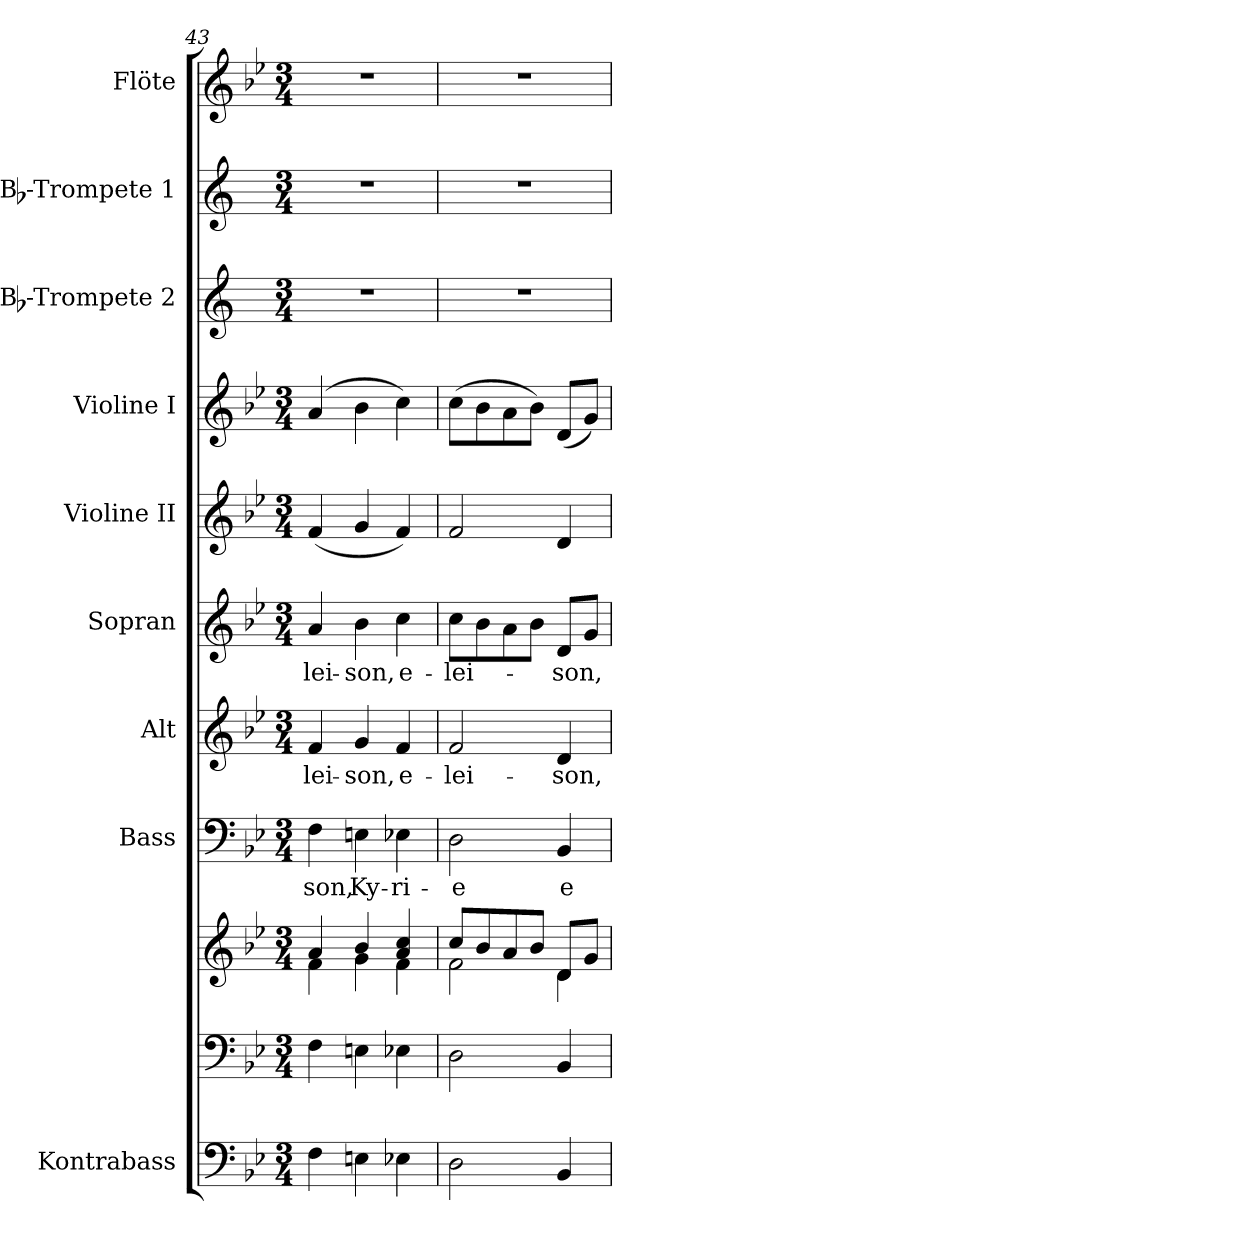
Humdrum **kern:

**kern	**kern	**kern	**kern	**text	**kern	**text	**kern	**text	**kern	**kern	**kern	**kern	**kern
*part10	*part9	*part9	*part8	*part8	*part7	*part7	*part6	*part6	*part5	*part4	*part3	*part2	*part1
*staff11	*staff10	*staff9	*staff8	*staff8	*staff7	*staff7	*staff6	*staff6	*staff5	*staff4	*staff3	*staff2	*staff1
*I"Kontrabass	*	*	*I"Bass	*	*I"Alt	*	*I"Sopran	*	*I"Violine II	*I"Violine I	*I"Bb-Trompete 2	*I"Bb-Trompete 1	*I"Flöte
*I'Kb.	*	*	*I'B.	*	*I'A.	*	*I'S.	*	*I'Vl. II	*I'Vl. I	*I'Bb Trp. 2	*I'Bb Trp. 1	*I'Fl.
*clefF4	*clefF4	*clefG2	*clefF4	*	*clefG2	*	*clefG2	*	*clefG2	*clefG2	*clefG2	*clefG2	*clefG2
*ITrd7c12	*	*	*	*	*	*	*	*	*	*	*ITrd1c2	*ITrd1c2	*
*k[b-e-]	*k[b-e-]	*k[b-e-]	*k[b-e-]	*	*k[b-e-]	*	*k[b-e-]	*	*k[b-e-]	*k[b-e-]	*k[b-e-]	*k[b-e-]	*k[b-e-]
*B-:	*B-:	*B-:	*B-:	*	*B-:	*	*B-:	*	*B-:	*B-:	*B-:	*B-:	*B-:
*M3/4	*M3/4	*M3/4	*M3/4	*	*M3/4	*	*M3/4	*	*M3/4	*M3/4	*M3/4	*M3/4	*M3/4
=43	=43	=43	=43	=43	=43	=43	=43	=43	=43	=43	=43	=43	=43
*	*	*^	*	*	*	*	*	*	*	*	*	*	*
!	!	!	!	!	!LO:LY:b	!	!LO:LY:b	!	!LO:LY:b	!	!	!	!	!
4FF\	4F\	4a/	4f\	4F\	-son,	4f/	-lei-	4a/	-lei-	(<4f/	(4a/	2.r	2.r	2.r
!	!	!	!	!	!LO:LY:b	!	!LO:LY:b	!	!LO:LY:b	!	!	!	!	!
4EEn\	4En\	4b-/	4g\	4En\	Ky-	4g/	-son,	4b-\	-son,	4g/	4b-\	.	.	.
!	!	!	!	!	!LO:LY:b	!	!LO:LY:b	!	!LO:LY:b	!	!	!	!	!
4EE-X\	4E-X\	4a/ 4cc/	4f\	4E-X\	-ri-	4f/	e-	4cc\	e-	4f/)	4cc\)	.	.	.
=44	=44	=44	=44	=44	=44	=44	=44	=44	=44	=44	=44	=44	=44	=44
!	!	!	!	!	!LO:LY:b	!	!LO:LY:b	!	!LO:LY:b	!	!	!	!	!
2DD\	2D\	8cc/L	2f\	2D\	-e	2f/	-lei-	8cc\L	-lei-	2f/	(>8cc\L	2.r	2.r	2.r
.	.	8b-/	.	.	.	.	.	8b-\	.	.	8b-\	.	.	.
.	.	8a/	.	.	.	.	.	8a\	.	.	8a\	.	.	.
.	.	8b-/J	.	.	.	.	.	8b-\J	.	.	8b-\J)	.	.	.
!	!	!	!	!	!LO:LY:b	!	!LO:LY:b	!	!LO:LY:b	!	!	!	!	!
4BBB-/	4BB-/	8d/L	4d\	4BB-/	e-	4d/	-son,	8d/L	-son,	4d/	(<8d/L	.	.	.
.	.	8g/J	.	.	.	.	.	8g/J	.	.	8g/J)	.	.	.
*	*	*v	*v	*	*	*	*	*	*	*	*	*	*	*
=	=	=	=	=	=	=	=	=	=	=	=	=	=
*-	*-	*-	*-	*-	*-	*-	*-	*-	*-	*-	*-	*-	*-
